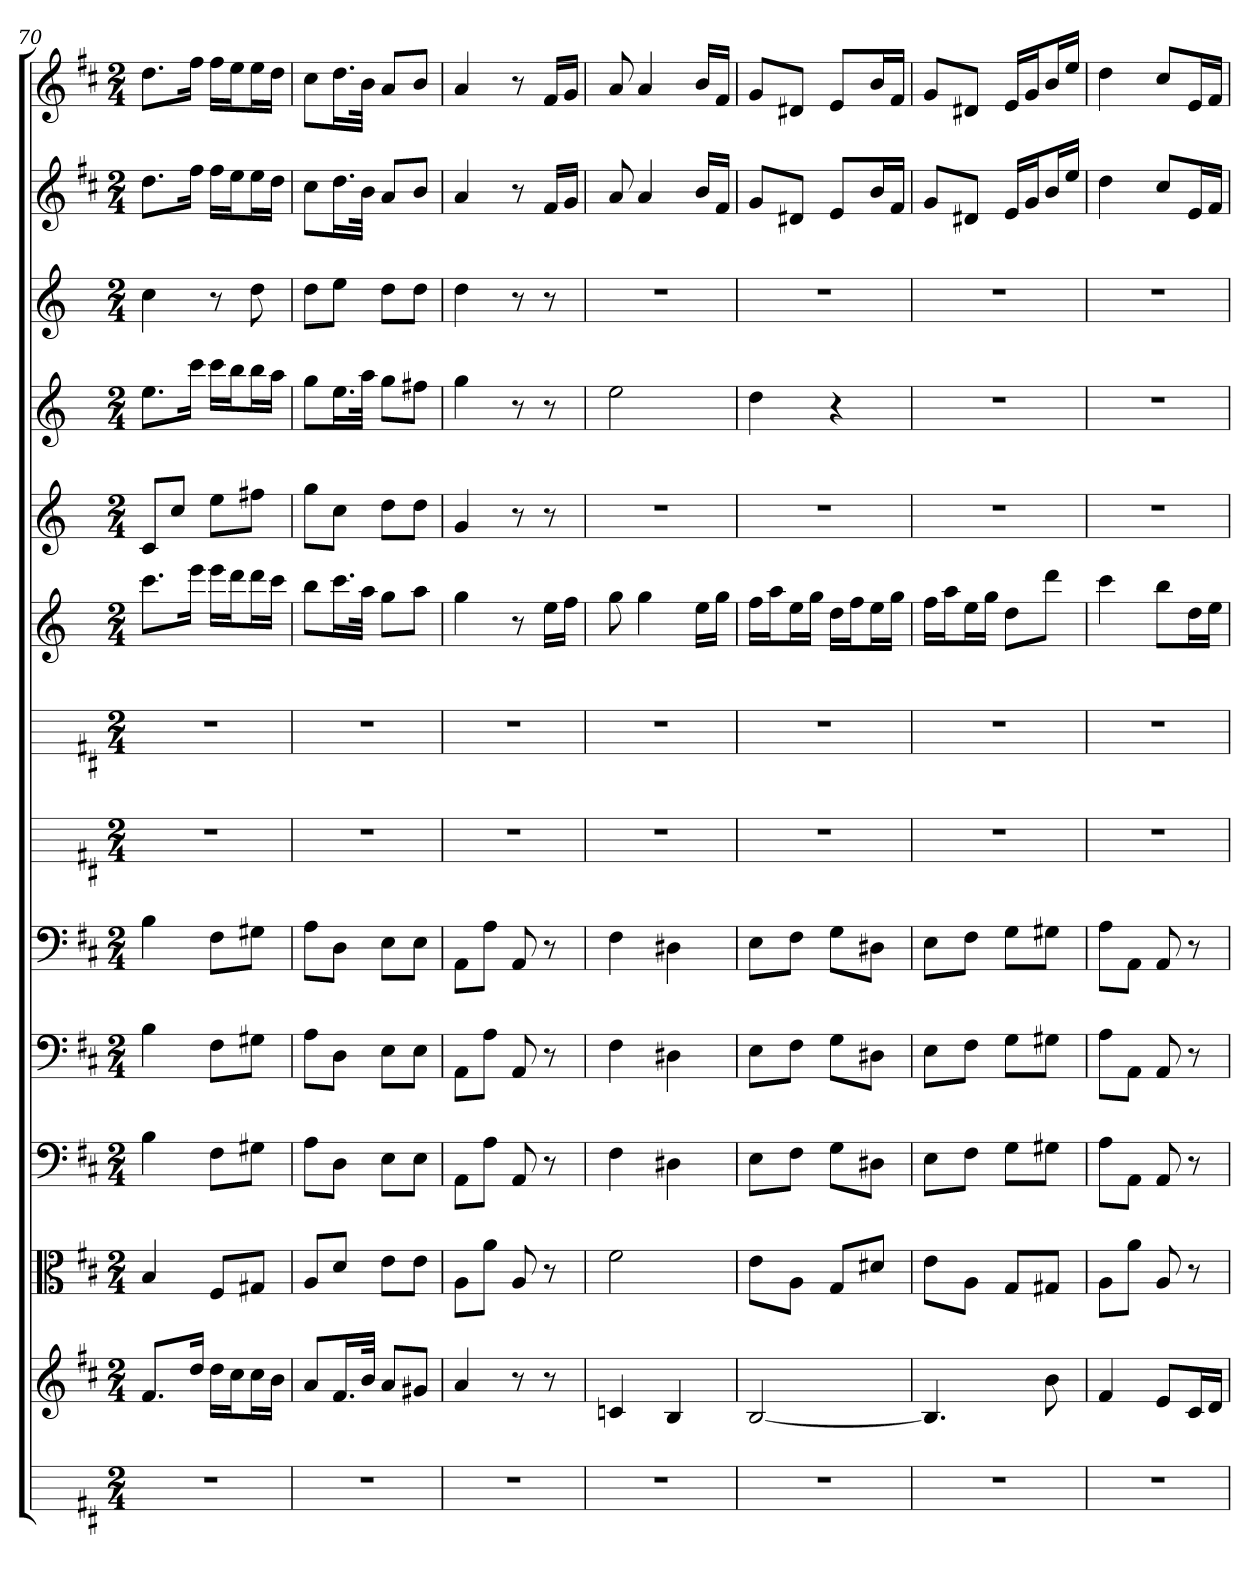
**kern	**kern	**kern	**kern	**kern	**kern	**kern	**kern	**kern	**kern	**kern	**kern	**kern	**kern
*part14	*part13	*part12	*part11	*part10	*part9	*part8	*part7	*part6	*part5	*part4	*part3	*part2	*part1
*staff14	*staff13	*staff12	*staff11	*staff10	*staff9	*staff8	*staff7	*staff6	*staff5	*staff4	*staff3	*staff2	*staff1
*	*	*clefC3	*clefF4	*clefF4	*clefF4	*	*	*	*	*	*	*	*
*k[f#c#]	*k[f#c#]	*k[f#c#]	*k[f#c#]	*k[f#c#]	*k[f#c#]	*k[f#c#]	*k[f#c#]	*k[]	*k[]	*k[]	*k[]	*k[f#c#]	*k[f#c#]
*D:	*D:	*D:	*D:	*D:	*D:	*D:	*D:	*	*	*	*	*D:	*D:
*M2/4	*M2/4	*M2/4	*M2/4	*M2/4	*M2/4	*M2/4	*M2/4	*M2/4	*M2/4	*M2/4	*M2/4	*M2/4	*M2/4
=70	=70	=70	=70	=70	=70	=70	=70	=70	=70	=70	=70	=70	=70
2r	8.f#L	4B	4B	4B	4B	2r	2r	8.cccL	8cL	8.eeL	4cc	8.ddL	8.ddL
.	.	.	.	.	.	.	.	.	8ccJ	.	.	.	.
.	16ddJk	.	.	.	.	.	.	16eeeJk	.	16cccJk	.	16ff#Jk	16ff#Jk
.	16ddLL	8F#/L	8F#\L	8F#\L	8F#\L	.	.	16eeeLL	8eeL	16cccLL	8r	16ff#LL	16ff#LL
.	16cc#J	.	.	.	.	.	.	16dddJ	.	16bbJ	.	16eeJ	16eeJ
.	16cc#L	8G#X/J	8G#X\J	8G#X\J	8G#X\J	.	.	16dddL	8ff#XJ	16bbL	8dd	16eeL	16eeL
.	16bJJ	.	.	.	.	.	.	16cccJJ	.	16aaJJ	.	16ddJJ	16ddJJ
=71	=71	=71	=71	=71	=71	=71	=71	=71	=71	=71	=71	=71	=71
2r	8aL	8A/L	8A\L	8A\L	8A\L	2r	2r	8bbL	8ggL	8ggL	8ddL	8cc#L	8cc#L
.	16.f#L	8d/J	8D\J	8D\J	8D\J	.	.	16.cccL	8ccJ	16.eeL	8eeJ	16.ddL	16.ddL
.	32bJJk	.	.	.	.	.	.	32aaJJk	.	32aaJJk	.	32bJJk	32bJJk
.	8aL	8e\L	8E\L	8E\L	8E\L	.	.	8ggL	8ddL	8ggL	8ddL	8aL	8aL
.	8g#XJ	8e\J	8E\J	8E\J	8E\J	.	.	8aaJ	8ddJ	8ff#XJ	8ddJ	8bJ	8bJ
=72	=72	=72	=72	=72	=72	=72	=72	=72	=72	=72	=72	=72	=72
2r	4a	8A\L	8AA\L	8AA\L	8AA\L	2r	2r	4gg	4g	4gg	4dd	4a	4a
.	.	8a\J	8A\J	8A\J	8A\J	.	.	.	.	.	.	.	.
.	8r	8A	8AA	8AA	8AA	.	.	8r	8r	8r	8r	8r	8r
.	8r	8r	8r	8r	8r	.	.	16eeLL	8r	8r	8r	16f#LL	16f#LL
.	.	.	.	.	.	.	.	16ffJJ	.	.	.	16gJJ	16gJJ
=73	=73	=73	=73	=73	=73	=73	=73	=73	=73	=73	=73	=73	=73
2r	4cn	2f#	4F#	4F#	4F#	2r	2r	8gg	2r	2ee	2r	8a	8a
.	.	.	.	.	.	.	.	4gg	.	.	.	4a	4a
.	4B	.	4D#X	4D#X	4D#X	.	.	.	.	.	.	.	.
.	.	.	.	.	.	.	.	16eeLL	.	.	.	16bLL	16bLL
.	.	.	.	.	.	.	.	16ggJJ	.	.	.	16f#JJ	16f#JJ
=74	=74	=74	=74	=74	=74	=74	=74	=74	=74	=74	=74	=74	=74
2r	[2B	8e\L	8E\L	8E\L	8E\L	2r	2r	16ffLL	2r	4dd	2r	8gL	8gL
.	.	.	.	.	.	.	.	16aaJ	.	.	.	.	.
.	.	8A\J	8F#\J	8F#\J	8F#\J	.	.	16eeL	.	.	.	8d#XJ	8d#XJ
.	.	.	.	.	.	.	.	16ggJJ	.	.	.	.	.
.	.	8G/L	8G\L	8G\L	8G\L	.	.	16ddLL	.	4r	.	8eL	8eL
.	.	.	.	.	.	.	.	16ffJ	.	.	.	.	.
.	.	8d#X/J	8D#X\J	8D#X\J	8D#X\J	.	.	16eeL	.	.	.	16bL	16bL
.	.	.	.	.	.	.	.	16ggJJ	.	.	.	16f#JJ	16f#JJ
=75	=75	=75	=75	=75	=75	=75	=75	=75	=75	=75	=75	=75	=75
2r	4.B]	8e\L	8E\L	8E\L	8E\L	2r	2r	16ffLL	2r	2r	2r	8gL	8gL
.	.	.	.	.	.	.	.	16aaJ	.	.	.	.	.
.	.	8A\J	8F#\J	8F#\J	8F#\J	.	.	16eeL	.	.	.	8d#XJ	8d#XJ
.	.	.	.	.	.	.	.	16ggJJ	.	.	.	.	.
.	.	8G/L	8G\L	8G\L	8G\L	.	.	8ddL	.	.	.	16eLL	16eLL
.	.	.	.	.	.	.	.	.	.	.	.	16gJ	16gJ
.	8b	8G#X/J	8G#X\J	8G#X\J	8G#X\J	.	.	8dddJ	.	.	.	16bL	16bL
.	.	.	.	.	.	.	.	.	.	.	.	16eeJJ	16eeJJ
=76	=76	=76	=76	=76	=76	=76	=76	=76	=76	=76	=76	=76	=76
2r	4f#	8A\L	8A\L	8A\L	8A\L	2r	2r	4ccc	2r	2r	2r	4dd	4dd
.	.	8a\J	8AA\J	8AA\J	8AA\J	.	.	.	.	.	.	.	.
.	8eL	8A	8AA	8AA	8AA	.	.	8bbL	.	.	.	8cc#L	8cc#L
.	16c#L	8r	8r	8r	8r	.	.	16ddL	.	.	.	16eL	16eL
.	16dJJ	.	.	.	.	.	.	16eeJJ	.	.	.	16f#JJ	16f#JJ
=	=	=	=	=	=	=	=	=	=	=	=	=	=
*-	*-	*-	*-	*-	*-	*-	*-	*-	*-	*-	*-	*-	*-
